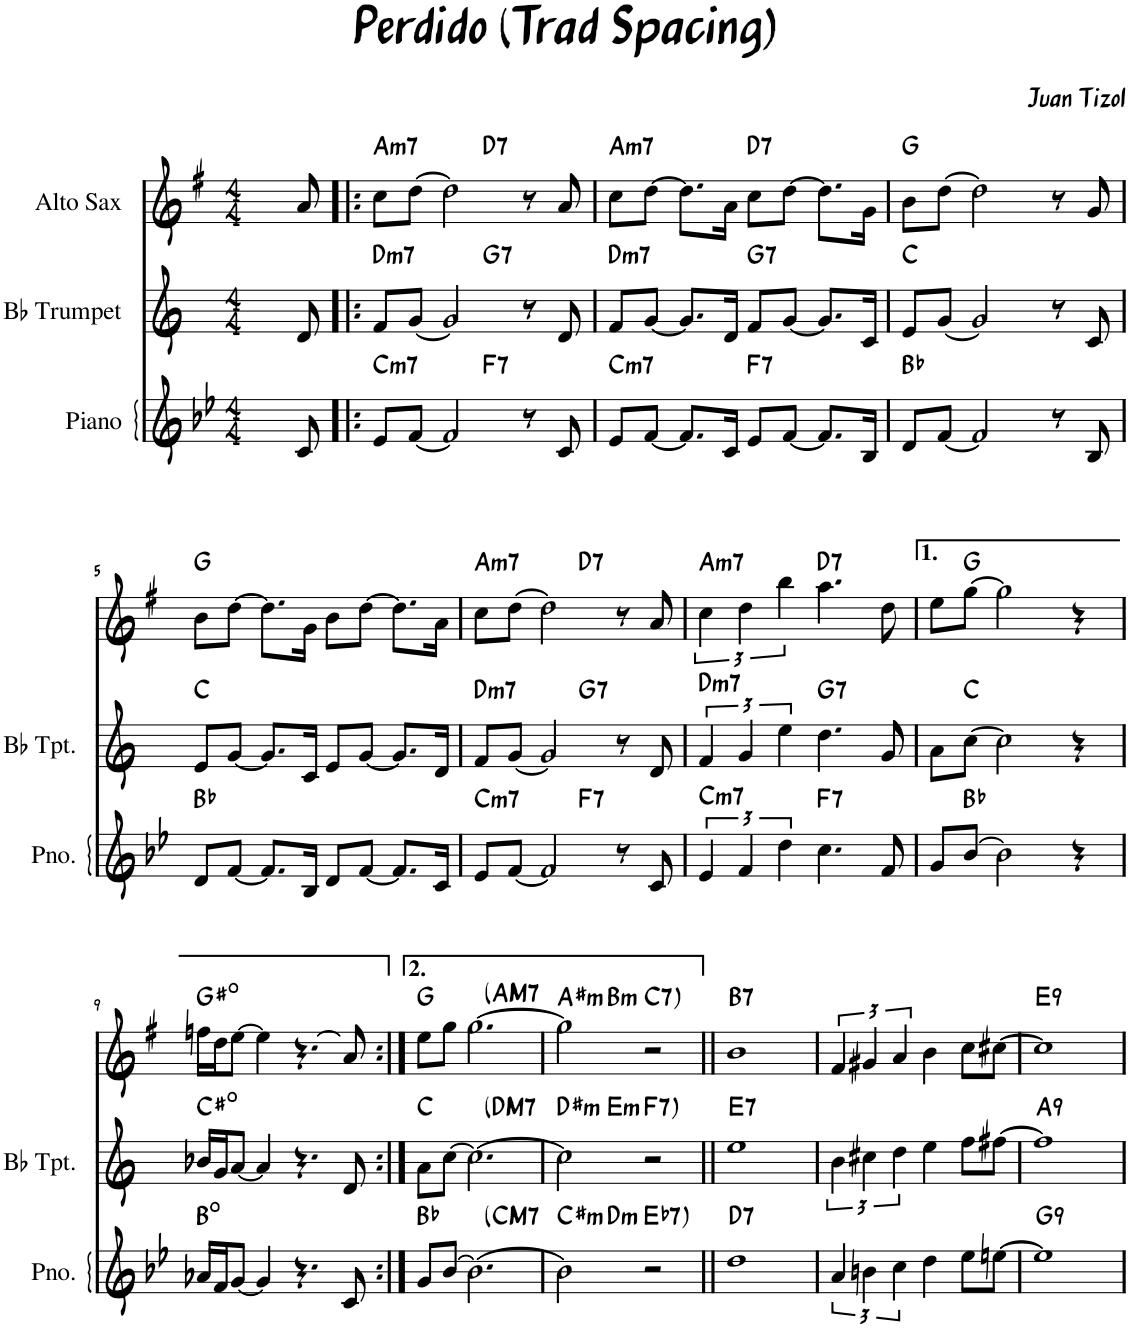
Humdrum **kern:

**kern	**harte	**kern	**harte	**kern	**harte
*part3	*part3	*part2	*part2	*part1	*part1
*staff3	*	*staff2	*	*staff1	*
*I"Piano	*	*I"Bb Trumpet	*	*I"Alto Sax	*
*I'Pno.	*	*I'Bb Tpt.	*	*I'Sax	*
*clefG2	*	*clefG2	*	*clefG2	*
*	*	*Trd1c2	*	*Trd5c9	*
*k[b-e-]	*	*k[]	*	*k[f#]	*
*M4/4	*	*M4/4	*	*M4/4	*
=1	=1	=1	=1	=1	=1
8ryy	.	8ryy	.	8ryy	.
8c/	.	8d/	.	8a/	.
=2!|:	=2!|:	=2!|:	=2!|:	=2!|:	=2!|:
!	!LO:H:kt=m7	!	!LO:H:kt=m7	!	!LO:H:kt=m7
*^	*	*^	*	*^	*
8e-/L	2ryy	C:min7	8f/L	2ryy	D:min7	8cc\L	2ryy	A:min7
[8f/J	.	.	[8g/J	.	.	[8dd\J	.	.
2f/]	.	.	2g/]	.	.	2dd\]	.	.
!	!	!LO:H:kt=7	!	!	!LO:H:kt=7	!	!	!LO:H:kt=7
.	2ryy	F:7	.	2ryy	G:7	.	2ryy	D:7
8r	.	.	8r	.	.	8r	.	.
8c/	.	.	8d/	.	.	8a/	.	.
=3	=3	=3	=3	=3	=3	=3	=3	=3
!	!	!LO:H:kt=m7	!	!	!LO:H:kt=m7	!	!	!LO:H:kt=m7
*v	*v	*	*	*	*	*v	*v	*
*	*	*v	*v	*	*	*
8e-/L	C:min7	8f/L	D:min7	8cc\L	A:min7
[8f/J	.	[8g/J	.	[8dd\J	.
8.f/L]	.	8.g/L]	.	8.dd\L]	.
16c/Jk	.	16d/Jk	.	16a\Jk	.
!	!LO:H:kt=7	!	!LO:H:kt=7	!	!LO:H:kt=7
8e-/L	F:7	8f/L	G:7	8cc\L	D:7
[8f/J	.	[8g/J	.	[8dd\J	.
8.f/L]	.	8.g/L]	.	8.dd\L]	.
16B-/Jk	.	16c/Jk	.	16g\Jk	.
=4	=4	=4	=4	=4	=4
8d/L	Bb:maj	8e/L	C:maj	8b\L	G:maj
[8f/J	.	[8g/J	.	[8dd\J	.
2f/]	.	2g/]	.	2dd\]	.
8r	.	8r	.	8r	.
8B-/	.	8c/	.	8g/	.
!!LO:LB:g=z
=5	=5	=5	=5	=5	=5
8d/L	Bb:maj	8e/L	C:maj	8b\L	G:maj
[8f/J	.	[8g/J	.	[8dd\J	.
8.f/L]	.	8.g/L]	.	8.dd\L]	.
16B-/Jk	.	16c/Jk	.	16g\Jk	.
8d/L	.	8e/L	.	8b\L	.
[8f/J	.	[8g/J	.	[8dd\J	.
8.f/L]	.	8.g/L]	.	8.dd\L]	.
16c/Jk	.	16d/Jk	.	16a\Jk	.
=6	=6	=6	=6	=6	=6
!	!LO:H:kt=m7	!	!LO:H:kt=m7	!	!LO:H:kt=m7
*^	*	*^	*	*^	*
8e-/L	2ryy	C:min7	8f/L	2ryy	D:min7	8cc\L	2ryy	A:min7
[8f/J	.	.	[8g/J	.	.	[8dd\J	.	.
2f/]	.	.	2g/]	.	.	2dd\]	.	.
!	!	!LO:H:kt=7	!	!	!LO:H:kt=7	!	!	!LO:H:kt=7
.	2ryy	F:7	.	2ryy	G:7	.	2ryy	D:7
8r	.	.	8r	.	.	8r	.	.
8c/	.	.	8d/	.	.	8a/	.	.
=7	=7	=7	=7	=7	=7	=7	=7	=7
!	!	!LO:H:kt=m7	!	!	!LO:H:kt=m7	!	!	!LO:H:kt=m7
*v	*v	*	*	*	*	*v	*v	*
*	*	*v	*v	*	*	*
6e-/	C:min7	6f/	D:min7	6cc\	A:min7
6f/	.	6g/	.	6dd\	.
6dd\	.	6ee\	.	6bb\	.
!	!LO:H:kt=7	!	!LO:H:kt=7	!	!LO:H:kt=7
4.cc\	F:7	4.dd\	G:7	4.aa\	D:7
8f/	.	8g/	.	8dd\	.
=8	=8	=8	=8	=8	=8
8g/L	.	8a\L	.	8ee\L	.
[8b-/J	Bb:maj	[8cc\J	C:maj	[8gg\J	G:maj
2b-\]	.	2cc\]	.	2gg\]	.
4r	.	4r	.	4r	.
!!LO:LB:g=z
=9	=9	=9	=9	=9	=9
16a-X/LL	B:dim	16b-X/LL	C#:dim	16ffn\LL	G#:dim
16f/J	.	16g/J	.	16dd\J	.
[8g/J	.	[8a/J	.	[8ee\J	.
4g/]	.	4a/]	.	4ee\]	.
4.r	.	4.r	.	4.r	.
8c/	.	8d/	.	8a/	.
=10:|!	=10:|!	=10:|!	=10:|!	=10:|!	=10:|!
*^	*	*^	*	*^	*
8g/L	2ryy	Bb:maj	8a\L	2ryy	C:maj	8ee\L	2ryy	G:maj
[8b-/J	.	.	[8cc\J	.	.	[8gg\J	.	.
2.b-\_	.	.	2.cc\_	.	.	2.gg\_	.	.
!	!	!LO:H:kt=M7	!	!	!LO:H:kt=M7	!	!	!LO:H:kt=M7
.	2ryy	C:maj7	.	2ryy	D:maj7	.	2ryy	A:maj7
=11	=11	=11	=11	=11	=11	=11	=11	=11
!	!	!LO:H:kt=m	!	!	!LO:H:kt=m	!	!	!LO:H:kt=m
2b-\]	4ryy	C#:min	2cc\]	4ryy	D#:min	2gg\]	4ryy	A#:min
!	!	!LO:H:kt=m	!	!	!LO:H:kt=m	!	!	!LO:H:kt=m
.	2.ryy	D:min	.	2.ryy	E:min	.	2.ryy	B:min
!	!	!LO:H:kt=7	!	!	!LO:H:kt=7	!	!	!LO:H:kt=7
2r	.	Eb:7	2r	.	F:7	2r	.	C:7
=12||	=12||	=12||	=12||	=12||	=12||	=12||	=12||	=12||
!	!	!LO:H:kt=7	!	!	!LO:H:kt=7	!	!	!LO:H:kt=7
*v	*v	*	*	*	*	*v	*v	*
*	*	*v	*v	*	*	*
1dd	D:7	1ee	E:7	1b	B:7
=13	=13	=13	=13	=13	=13
6a/	.	6b\	.	6f#/	.
6bn\	.	6cc#X\	.	6g#X/	.
6cc\	.	6dd\	.	6a/	.
4dd\	.	4ee\	.	4b\	.
8ee-\L	.	8ff\L	.	8cc\L	.
[8een\J	.	[8ff#X\J	.	[8cc#X\J	.
=14	=14	=14	=14	=14	=14
!	!LO:H:kt=9	!	!LO:H:kt=9	!	!LO:H:kt=9
1ee]	G:9	1ff#]	A:9	1cc#]	E:9
=	=	=	=	=	=
*-	*-	*-	*-	*-	*-
